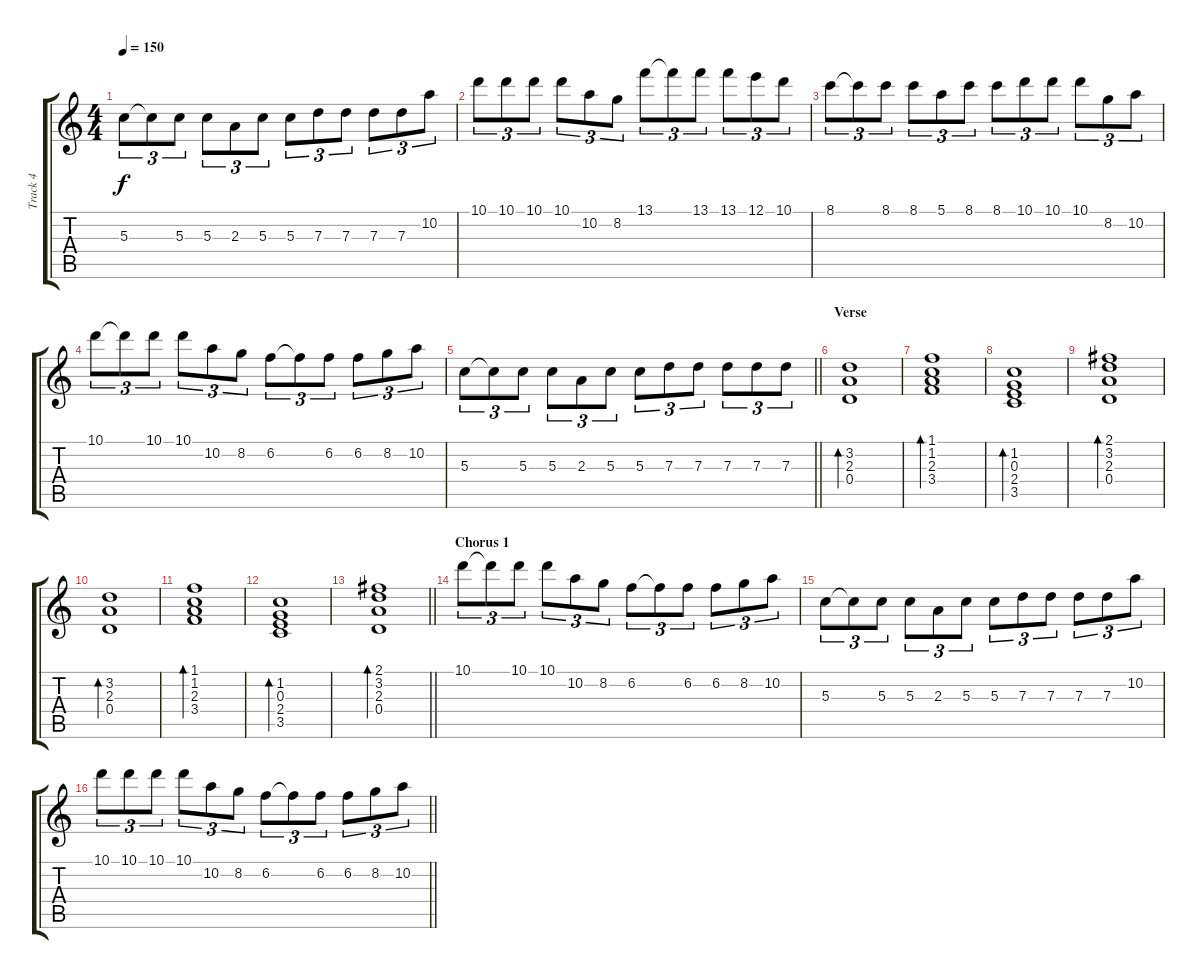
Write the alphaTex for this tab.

\track ("Track 4" "Track 4") {instrument acousticguitarsteel}
\staff {score tabs}
\tuning (E4 B3 G3 D3 A2 E2) {hide}
\ts (4 4)
\tempo 150
\clef g2
\ks c
5.3.8{tu (3 2) dy f} 5.3{t}.8{tu (3 2)} 5.3.8{tu (3 2)} 5.3.8{tu (3 2)} 2.3.8{tu (3 2)} 5.3.8{tu (3 2)} 5.3.8{tu (3 2)} 7.3.8{tu (3 2)} 7.3.8{tu (3 2)} 7.3.8{tu (3 2)} 7.3.8{tu (3 2)} 10.2.8{tu (3 2)} |
10.1.8{tu (3 2)} 10.1.8{tu (3 2)} 10.1.8{tu (3 2)} 10.1.8{tu (3 2)} 10.2.8{tu (3 2)} 8.2.8{tu (3 2)} 13.1.8{tu (3 2)} 13.1{t}.8{tu (3 2)} 13.1.8{tu (3 2)} 13.1.8{tu (3 2)} 12.1.8{tu (3 2)} 10.1.8{tu (3 2)} |
8.1.8{tu (3 2)} 8.1{t}.8{tu (3 2)} 8.1.8{tu (3 2)} 8.1.8{tu (3 2)} 5.1.8{tu (3 2)} 8.1.8{tu (3 2)} 8.1.8{tu (3 2)} 10.1.8{tu (3 2)} 10.1.8{tu (3 2)} 10.1.8{tu (3 2)} 8.2.8{tu (3 2)} 10.2.8{tu (3 2)} |
10.1.8{tu (3 2)} 10.1{t}.8{tu (3 2)} 10.1.8{tu (3 2)} 10.1.8{tu (3 2)} 10.2.8{tu (3 2)} 8.2.8{tu (3 2)} 6.2.8{tu (3 2)} 6.2{t}.8{tu (3 2)} 6.2.8{tu (3 2)} 6.2.8{tu (3 2)} 8.2.8{tu (3 2)} 10.2.8{tu (3 2)} |
\barLineRight lightlight
5.3.8{tu (3 2)} 5.3{t}.8{tu (3 2)} 5.3.8{tu (3 2)} 5.3.8{tu (3 2)} 2.3.8{tu (3 2)} 5.3.8{tu (3 2)} 5.3.8{tu (3 2)} 7.3.8{tu (3 2)} 7.3.8{tu (3 2)} 7.3.8{tu (3 2)} 7.3.8{tu (3 2)} 7.3.8{tu (3 2)} |
\section ("" "Verse")
(3.2 2.3 0.4).1{bd 240} |
(1.1 1.2 2.3 3.4).1{bd 240} |
(1.2 0.3 2.4 3.5).1{bd 240} |
(2.1 3.2 2.3 0.4).1{bd 240} |
(3.2 2.3 0.4).1{bd 240} |
(1.1 1.2 2.3 3.4).1{bd 240} |
(1.2 0.3 2.4 3.5).1{bd 240} |
\barLineRight lightlight
(2.1 3.2 2.3 0.4).1{bd 240} |
\section ("" "Chorus 1")
10.1.8{tu (3 2)} 10.1{t}.8{tu (3 2)} 10.1.8{tu (3 2)} 10.1.8{tu (3 2)} 10.2.8{tu (3 2)} 8.2.8{tu (3 2)} 6.2.8{tu (3 2)} 6.2{t}.8{tu (3 2)} 6.2.8{tu (3 2)} 6.2.8{tu (3 2)} 8.2.8{tu (3 2)} 10.2.8{tu (3 2)} |
5.3.8{tu (3 2)} 5.3{t}.8{tu (3 2)} 5.3.8{tu (3 2)} 5.3.8{tu (3 2)} 2.3.8{tu (3 2)} 5.3.8{tu (3 2)} 5.3.8{tu (3 2)} 7.3.8{tu (3 2)} 7.3.8{tu (3 2)} 7.3.8{tu (3 2)} 7.3.8{tu (3 2)} 10.2.8{tu (3 2)} |
\barLineRight lightlight
10.1.8{tu (3 2)} 10.1.8{tu (3 2)} 10.1.8{tu (3 2)} 10.1.8{tu (3 2)} 10.2.8{tu (3 2)} 8.2.8{tu (3 2)} 6.2.8{tu (3 2)} 6.2{t}.8{tu (3 2)} 6.2.8{tu (3 2)} 6.2.8{tu (3 2)} 8.2.8{tu (3 2)} 10.2.8{tu (3 2)}
